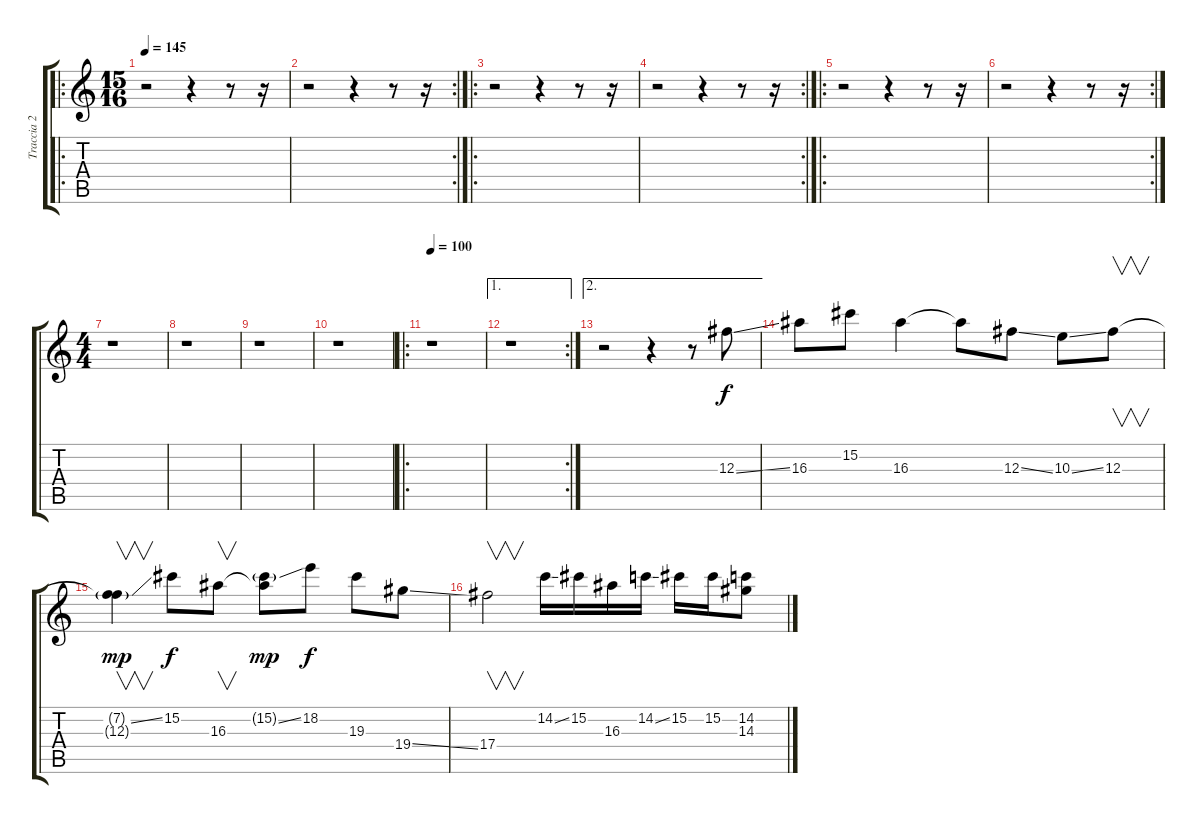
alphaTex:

\track ("Traccia 2" "Traccia 2") {instrument acousticguitarsteel}
\staff {score tabs}
\tuning (Eb4 Bb3 Gb3 Db3 Bb2 Gb2) {hide}
\ro
\ts (15 16)
\tempo 145
\clef g2
\ks c
r.2{dy f instrument acousticguitarsteel} r.4 r.8 r.16 |
\rc 2
r.2 r.4 r.8 r.16 |
\ro
r.2 r.4 r.8 r.16 |
\rc 2
r.2 r.4 r.8 r.16 |
\ro
r.2 r.4 r.8 r.16 |
\rc 2
r.2 r.4 r.8 r.16 |
\ts (4 4)
r.1 |
r.1 |
r.1 |
r.1 |
\ro
\tempo 100
r.1 |
\ae 1
\rc 2
r.1 |
\ae 2
r.2 r.4 r.8 12.3{ss}.8{volume 14 balance 13 instrument acousticguitarsteel} |
16.3.8 15.2.8 16.3.4 16.3{t}.8 12.3{ss}.8 10.3{ss}.8 12.3.8{v} |
(7.2{ss g} 12.3{t}).4{v dy mp} 15.2.8{dy f} 16.3.8{v} (15.2{ss g} 16.3{t}).8{dy mp} 18.2.8{dy f} 19.3.8 19.4{ss}.8 |
17.4.2{v} 14.2{ss}.16 15.2.16 16.3.16 14.2{ss}.16 15.2.16 15.2.16 (14.2{ss} 14.3{ss}).8
